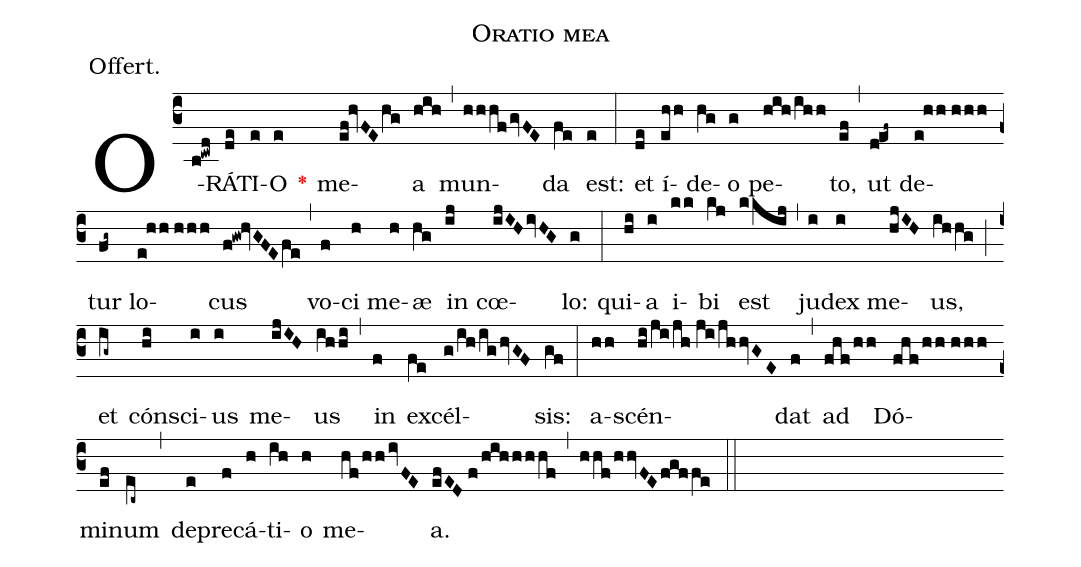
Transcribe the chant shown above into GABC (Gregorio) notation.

name:Oratio mea;
annotation:Offert.;
mode:VIII.;
office-part:Offertory;
%%
(c3) O(b!cwd)RÁ(de)TI(e)O(e) <v>\red{*}</v>() me(ef!hvFEhg)a(hih) (,) mun(hhhfgvFE)da(fe) est:(e) (:) et(de) í(ehh)de(hg)o(g) pe(hih/ihh)to,(ef) (,) ut(d!ef~) de(e!hh//hhh)tur(fg~) lo(e!hh//hhh)cus(f!gw!hvGFEfe) (,) vo(f)ci(h) me(h)æ(hg) in(ij) cœ(ijIHivHG)lo:(g) (:) qui(hi)a(i) i(kk)bi(kj) est(kkij) (,) ju(i)dex(i) me(hjIH)us,(ihhg) (;) et(ig~) cón(hi)sci(i)us(i) me(ijIH)us(ihhi) (,) in(f) ex(fe)cél(g/ih/ighvGF)sis:(gf) (:) a(hh)scén(hi/ji/jh//ji/jhhvGE)dat(f) (,) ad(fhf/hh) Dó(fhf/hh//hhh)mi(ef)num(ec~) (,) de(e)pre(f)cá(h)ti(ih)o(h) me(hf/hhivFE)a.(efED//f/hihhhhf) (,) (hhf/hhvFEfgffe) (::)
